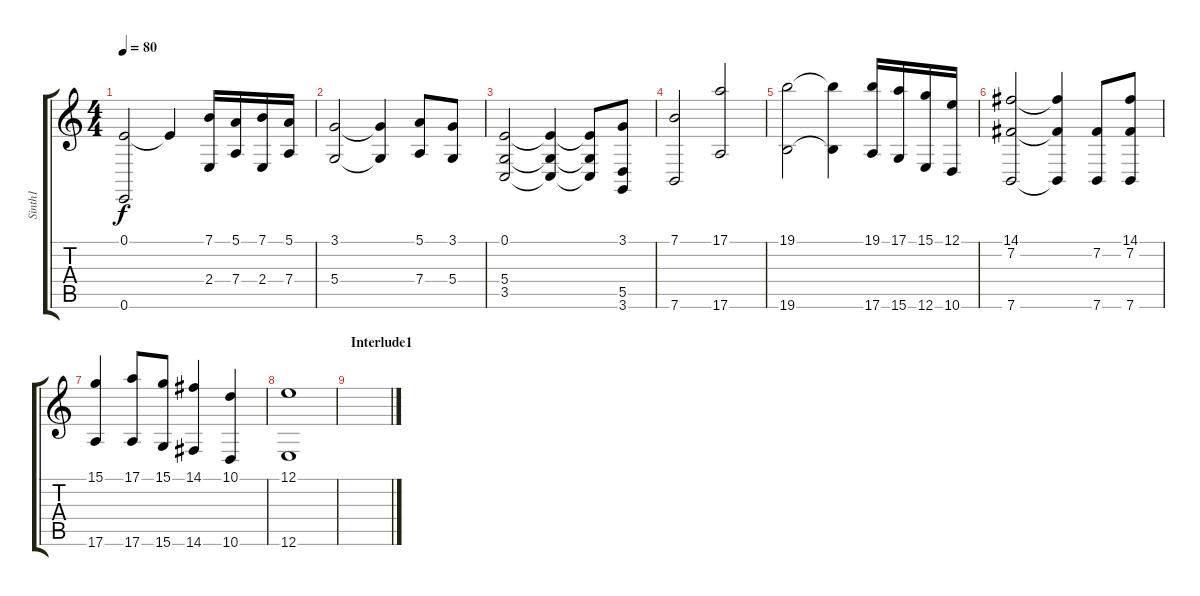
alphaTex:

\track ("Sinth1" "Sinth1") {instrument synthstrings1}
\staff {score tabs}
\tuning (E4 B3 G3 D3 A2 E2) {hide}
\ts (4 4)
\tempo 80
\clef g2
\ks c
(0.1 0.6).2{dy f} 0.1{t}.4 (7.1 2.4).16 (5.1 7.4).16 (7.1 2.4).16 (5.1 7.4).16 |
(3.1 5.4).2 (3.1{t} 5.4{t}).4 (5.1 7.4).8 (3.1 5.4).8 |
(0.1 5.4 3.5).2 (0.1{t} 5.4{t} 3.5{t}).4 (0.1{t} 5.4{t} 3.5{t}).8 (3.1 5.5 3.6).8 |
(7.1 7.6).2 (17.1 17.6).2 |
(19.1 19.6).2 (19.1{t} 19.6{t}).4 (19.1 17.6).16 (17.1 15.6).16 (15.1 12.6).16 (12.1 10.6).16 |
(14.1 7.2 7.6).2 (14.1{t} 7.2{t} 7.6{t}).4 (7.2 7.6).8 (14.1 7.2 7.6).8 |
(15.1 17.6).4 (17.1 17.6).8 (15.1 15.6).8 (14.1 14.6).4 (10.1 10.6).4 |
(12.1 12.6).1 |
\section ("" "Interlude1")
